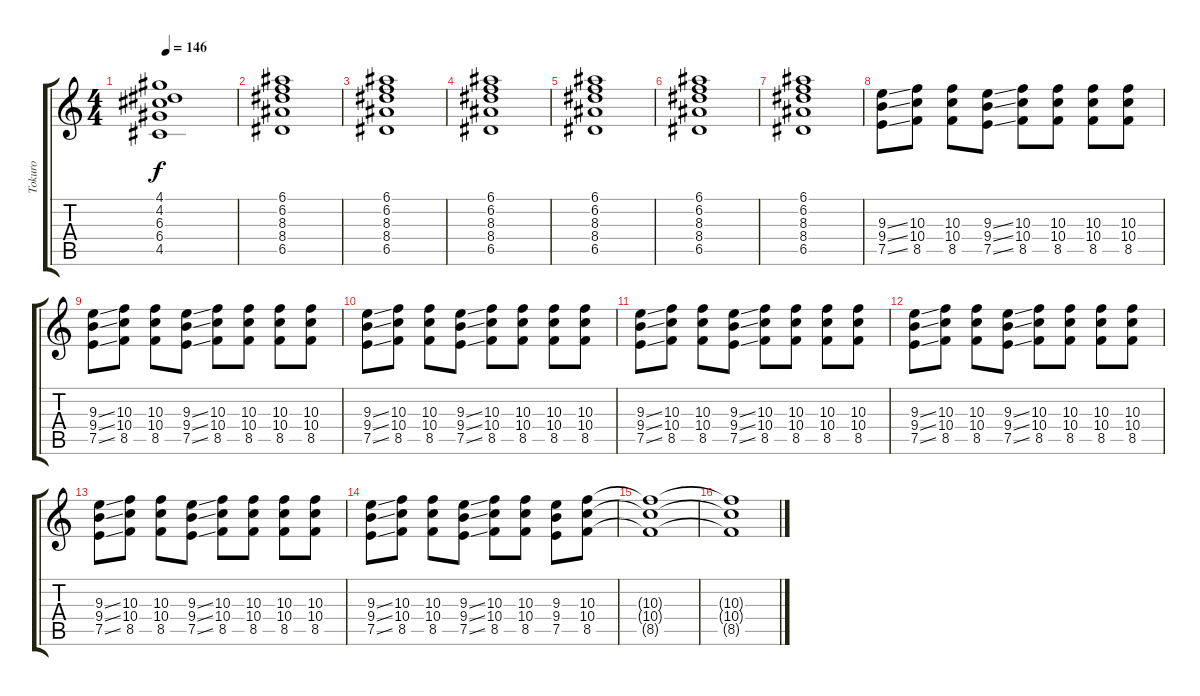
\track ("Tokuro" "Tokuro") {instrument distortionguitar}
\staff {score tabs}
\tuning (E4 B3 G3 D3 A2 E2) {hide}
\ts (4 4)
\tempo 146
\clef g2
\ks c
(4.1 4.2 6.3 6.4 4.5).1{dy f} |
(6.1 6.2 8.3 8.4 6.5).1 |
(6.1 6.2 8.3 8.4 6.5).1 |
(6.1 6.2 8.3 8.4 6.5).1 |
(6.1 6.2 8.3 8.4 6.5).1 |
(6.1 6.2 8.3 8.4 6.5).1 |
(6.1 6.2 8.3 8.4 6.5).1 |
(9.3{ss} 9.4{ss} 7.5{ss}).8 (10.3 10.4 8.5).8 (10.3 10.4 8.5).8 (9.3{ss} 9.4{ss} 7.5{ss}).8 (10.3 10.4 8.5).8 (10.3 10.4 8.5).8 (10.3 10.4 8.5).8 (10.3 10.4 8.5).8 |
(9.3{ss} 9.4{ss} 7.5{ss}).8 (10.3 10.4 8.5).8 (10.3 10.4 8.5).8 (9.3{ss} 9.4{ss} 7.5{ss}).8 (10.3 10.4 8.5).8 (10.3 10.4 8.5).8 (10.3 10.4 8.5).8 (10.3 10.4 8.5).8 |
(9.3{ss} 9.4{ss} 7.5{ss}).8 (10.3 10.4 8.5).8 (10.3 10.4 8.5).8 (9.3{ss} 9.4{ss} 7.5{ss}).8 (10.3 10.4 8.5).8 (10.3 10.4 8.5).8 (10.3 10.4 8.5).8 (10.3 10.4 8.5).8 |
(9.3{ss} 9.4{ss} 7.5{ss}).8 (10.3 10.4 8.5).8 (10.3 10.4 8.5).8 (9.3{ss} 9.4{ss} 7.5{ss}).8 (10.3 10.4 8.5).8 (10.3 10.4 8.5).8 (10.3 10.4 8.5).8 (10.3 10.4 8.5).8 |
(9.3{ss} 9.4{ss} 7.5{ss}).8 (10.3 10.4 8.5).8 (10.3 10.4 8.5).8 (9.3{ss} 9.4{ss} 7.5{ss}).8 (10.3 10.4 8.5).8 (10.3 10.4 8.5).8 (10.3 10.4 8.5).8 (10.3 10.4 8.5).8 |
(9.3{ss} 9.4{ss} 7.5{ss}).8 (10.3 10.4 8.5).8 (10.3 10.4 8.5).8 (9.3{ss} 9.4{ss} 7.5{ss}).8 (10.3 10.4 8.5).8 (10.3 10.4 8.5).8 (10.3 10.4 8.5).8 (10.3 10.4 8.5).8 |
(9.3{ss} 9.4{ss} 7.5{ss}).8 (10.3 10.4 8.5).8 (10.3 10.4 8.5).8 (9.3{ss} 9.4{ss} 7.5{ss}).8 (10.3 10.4 8.5).8 (10.3 10.4 8.5).8 (9.3 9.4 7.5).8 (10.3 10.4 8.5).8 |
(10.3{t} 10.4{t} 8.5{t}).1 |
(10.3{t} 10.4{t} 8.5{t}).1
